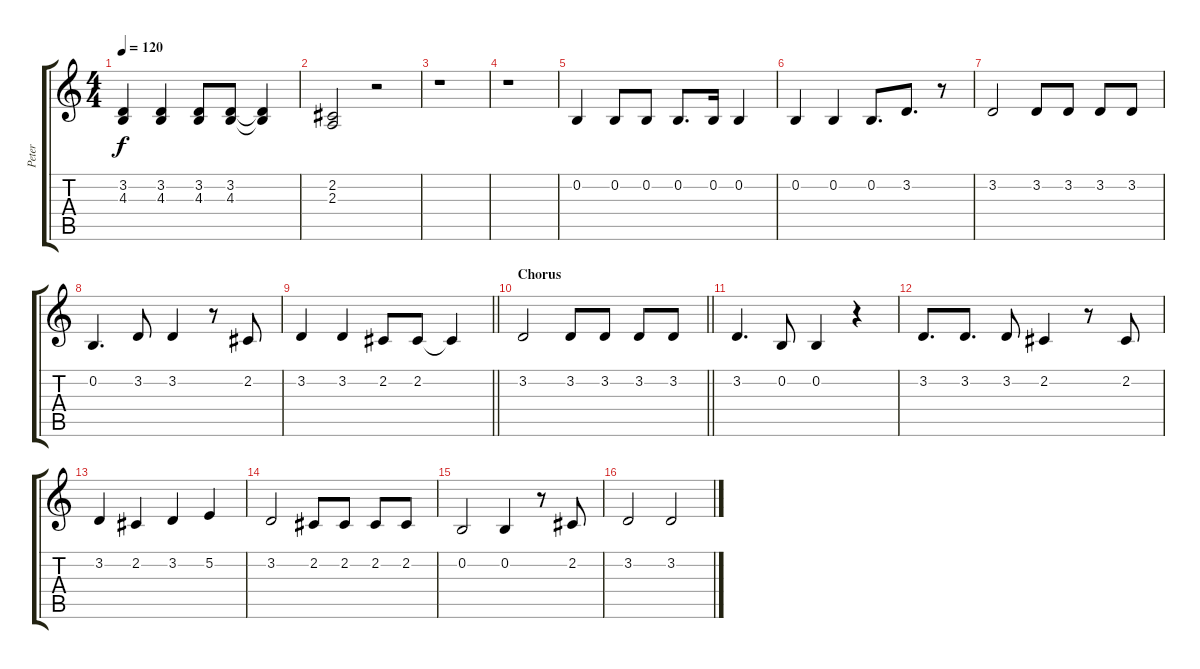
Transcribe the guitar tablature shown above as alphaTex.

\track ("Peter" "Peter") {instrument flute}
\staff {score tabs}
\tuning (E4 B3 G3 D3 A2 E2) {hide}
\ts (4 4)
\tempo 120
\clef g2
\ks c
(3.2 4.3).4{dy f} (3.2 4.3).4 (3.2 4.3).8 (3.2 4.3).8 (3.2{t} 4.3{t}).4 |
(2.2 2.3).2 r.2 |
r.1 |
r.1 |
0.2.4 0.2.8 0.2.8 0.2.8{d} 0.2.16 0.2.4 |
0.2.4 0.2.4 0.2.8{d} 3.2.8{d} r.8 |
3.2.2 3.2.8 3.2.8 3.2.8 3.2.8 |
0.2.4{d} 3.2.8 3.2.4 r.8 2.2.8 |
\barLineRight lightlight
3.2.4 3.2.4 2.2.8 2.2.8 2.2{t}.4 |
\section ("" "Chorus")
\barLineRight lightlight
3.2.2 3.2.8 3.2.8 3.2.8 3.2.8 |
3.2.4{d} 0.2.8 0.2.4 r.4 |
3.2.8{d} 3.2.8{d} 3.2.8 2.2.4 r.8 2.2.8 |
3.2.4 2.2.4 3.2.4 5.2.4 |
3.2.2 2.2.8 2.2.8 2.2.8 2.2.8 |
0.2.2 0.2.4 r.8 2.2.8 |
3.2.2 3.2.2
